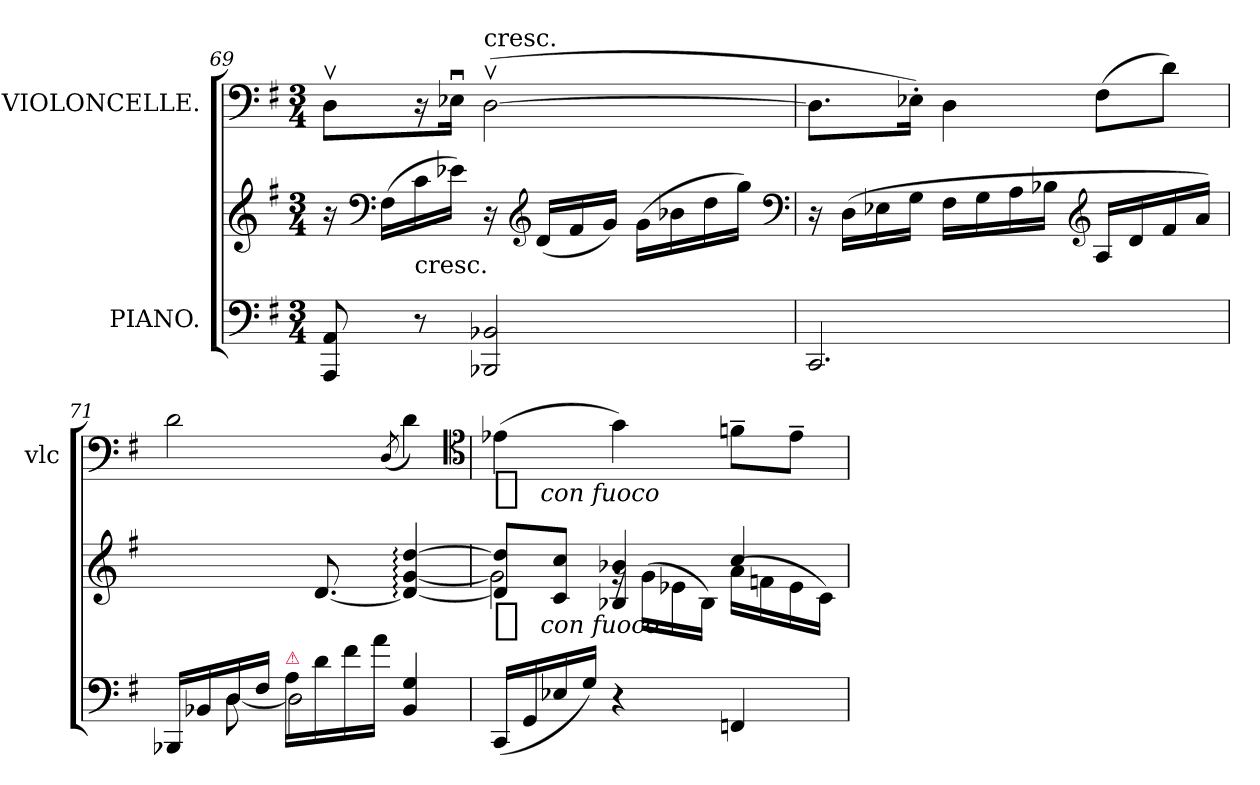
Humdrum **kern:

**kern	**kern	**dynam	**kern	**dynam
*part2	*part2	*part2	*part1	*part1
*staff3	*staff2	*staff2/3	*staff1	*staff1
*I"PIANO.	*	*	*I"VIOLONCELLE.	*
*	*	*	*I'vlc	*
*clefF4	*clefG2	*	*clefF4	*
*k[f#]	*k[f#]	*	*k[f#]	*
*M3/4	*M3/4	*	*M3/4	*
=69	=69	=69	=69	=69
8AAA/ 8AA/	16r	.	8Dv\L	.
*	*clefF4	*	*	*
.	(16F#\LL	.	.	.
!	!LO:TX:c:t=cresc.	!	!	!
8r	16c\	.	16r	.
.	16e-X\JJ)	.	16E-Xu\Jk	.
!	!	!	!LO:TX:t=cresc.	!
2BBB-X/ 2BB-X/	16r	.	([2Dv\	.
*	*clefG2	*	*	*
.	(16d/LL	.	.	.
.	16f#/	.	.	.
.	16g/JJ)	.	.	.
.	(16g\LL	.	.	.
.	16b-X\	.	.	.
.	16dd\	.	.	.
.	16gg\JJ)	.	.	.
*	*clefF4	*	*	*
=70	=70	=70	=70	=70
2.CC/	16r	.	8.D\L]	.
.	(16D\LL	.	.	.
.	16E-X\	.	.	.
.	16G\JJ	.	16E-X'\Jk)	.
.	16F#\LL	.	4D\	.
.	16G\	.	.	.
.	16A\	.	.	.
.	16B-X\JJ	.	.	.
*	*clefG2	*	*	*
.	16A/LL	.	(8F#\L	.
.	16d/	.	.	.
.	16f#/	.	8d\J)	.
.	16a/JJ)	.	.	.
=71	=71	=71	=71	=71
*^	*	*	*	*
16BBB-X/LL	8ryy	4ryy	.	2d\	.
16BB-X/	.	.	.	.	.
16D/	[8D\	.	.	.	.
16F#/JJ	.	.	.	.	.
!LO:TX:a:color=crimson:t=⚠	!	!	!	!	!
16A/LL	2D\]	16ryy	.	.	.
16d\	.	[8.d/	.	.	.
16f#\	.	.	.	.	.
16a\JJ	.	.	.	.	.
.	.	.	.	(8qD/	.
4BB-/ 4G/	.	4d_:/ [4g:/ [4dd:/	.	4d\)	.
*v	*v	*	*	*	*
*	*	*	*clefC4	*
=72	=72	=72	=72	=72
*	*^	*	*	*
*	*	*^	*	*	*
!	!	!	!	!LO:DY:t=%s con fuoco	!	!LO:DY:t=%s con fuoco
(16CC/LL	8d]/ 8dd]/L	2g\]	4ryy	f	(4e-X\	f
16GG/	.	.	.	.	.	.
16E-X/	8c/ 8cc/J	.	.	.	.	.
16G/JJ)	.	.	.	.	.	.
4r	4B-X/ 4b-X/	.	16rg	.	4g\)	.
.	.	.	(<16g\LL	.	.	.
.	.	.	16e-X\	.	.	.
.	.	.	16B-\JJ)	.	.	.
4FFn/	4cc/	4ryy	(<16a\LL	.	8fn~\L	.
.	.	.	16fn\	.	.	.
.	.	.	16e-\	.	8e-~\J	.
.	.	.	16c\JJ)	.	.	.
*	*v	*v	*v	*	*	*
=	=	=	=	=
*-	*-	*-	*-	*-
